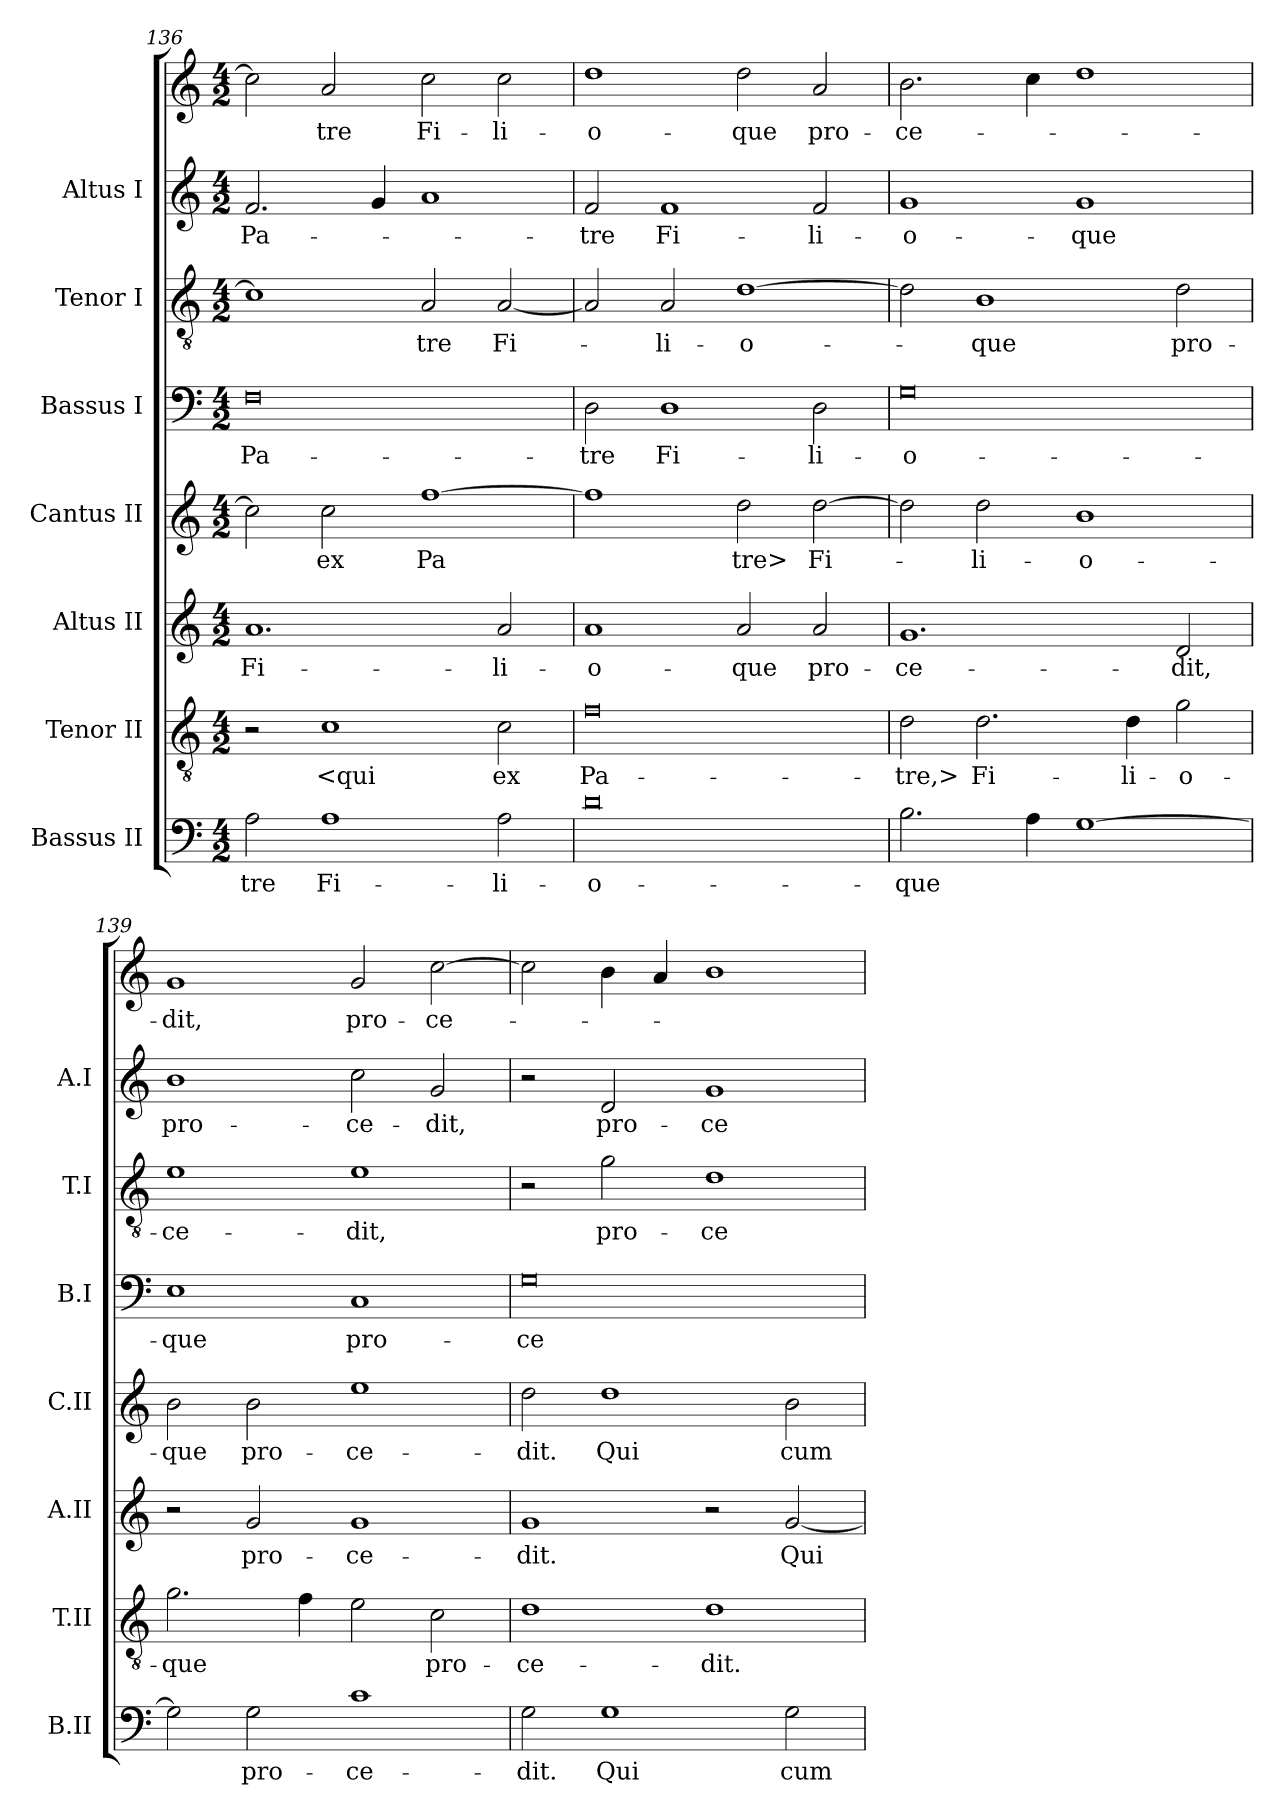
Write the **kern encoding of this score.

**kern	**text	**kern	**text	**kern	**text	**kern	**text	**kern	**text	**kern	**text	**kern	**text	**kern	**text
*part8	*part8	*part7	*part7	*part6	*part6	*part5	*part5	*part4	*part4	*part3	*part3	*part2	*part2	*part1	*part1
*staff8	*staff8	*staff7	*staff7	*staff6	*staff6	*staff5	*staff5	*staff4	*staff4	*staff3	*staff3	*staff2	*staff2	*staff1	*staff1
*I"Bassus II	*	*I"Tenor II	*	*I"Altus II	*	*I"Cantus II	*	*I"Bassus I	*	*I"Tenor I	*	*I"Altus I	*	*	*
*I'B.II	*	*I'T.II	*	*I'A.II	*	*I'C.II	*	*I'B.I	*	*I'T.I	*	*I'A.I	*	*	*
*clefF4	*	*clefGv2	*	*clefG2	*	*clefG2	*	*clefF4	*	*clefGv2	*	*clefG2	*	*clefG2	*
*	*	*ITrd7c12	*	*	*	*	*	*	*	*ITrd7c12	*	*	*	*	*
*k[]	*	*k[]	*	*k[]	*	*k[]	*	*k[]	*	*k[]	*	*k[]	*	*k[]	*
*C:	*	*C:	*	*C:	*	*C:	*	*C:	*	*C:	*	*C:	*	*C:	*
*M4/2	*	*M4/2	*	*M4/2	*	*M4/2	*	*M4/2	*	*M4/2	*	*M4/2	*	*M4/2	*
=136	=136	=136	=136	=136	=136	=136	=136	=136	=136	=136	=136	=136	=136	=136	=136
2A\	-tre	2r	.	1.a/	Fi-	2cc\]	.	0F\	Pa-	1C\]	.	2.f/	Pa-	2cc\]	.
1A\	Fi-	1C\	<qui	.	.	2cc\	ex	.	.	.	.	.	.	2a/	-tre
.	.	.	.	.	.	.	.	.	.	.	.	4g/	.	.	.
.	.	.	.	.	.	[1ff\	Pa	.	.	2AA/	-tre	1a/	.	2cc\	Fi-
2A\	-li-	2C\	ex	2a/	-li-	.	.	.	.	[2AA/	Fi-	.	.	2cc\	-li-
=137	=137	=137	=137	=137	=137	=137	=137	=137	=137	=137	=137	=137	=137	=137	=137
0d\	-o-	0F\	Pa-	1a/	-o-	1ff\]	.	2D\	-tre	2AA/]	.	2f/	-tre	1dd\	-o-
.	.	.	.	.	.	.	.	1D\	Fi-	2AA/	-li-	1f/	Fi-	.	.
.	.	.	.	2a/	-que	2dd\	tre>	.	.	[1D\	-o-	.	.	2dd\	-que
.	.	.	.	2a/	pro-	[2dd\	Fi-	2D\	-li-	.	.	2f/	-li-	2a/	pro-
=138	=138	=138	=138	=138	=138	=138	=138	=138	=138	=138	=138	=138	=138	=138	=138
2.B\	-que	2D\	-tre,>	1.g/	-ce-	2dd\]	.	0G\	-o-	2D\]	.	1g/	-o-	2.b\	-ce-
.	.	2.D\	Fi-	.	.	2dd\	-li-	.	.	1BB\	-que	.	.	.	.
4A\	.	.	.	.	.	.	.	.	.	.	.	.	.	4cc\	.
[1G\	.	.	.	.	.	1b\	-o-	.	.	.	.	1g/	-que	1dd\	.
.	.	4D\	-li-	.	.	.	.	.	.	.	.	.	.	.	.
.	.	2G\	-o-	2d/	-dit,	.	.	.	.	2D\	pro-	.	.	.	.
=139	=139	=139	=139	=139	=139	=139	=139	=139	=139	=139	=139	=139	=139	=139	=139
2G\]	.	2.G\	-que	2r	.	2b\	-que	1E\	-que	1E\	-ce-	1b\	pro-	1g/	-dit,
2G\	pro-	.	.	2g/	pro-	2b\	pro-	.	.	.	.	.	.	.	.
.	.	4F\	.	.	.	.	.	.	.	.	.	.	.	.	.
1c\	-ce-	2E\	.	1g/	-ce-	1ee\	-ce-	1C/	pro-	1E\	-dit,	2cc\	-ce-	2g/	pro-
.	.	2C\	pro-	.	.	.	.	.	.	.	.	2g/	-dit,	[2cc\	-ce-
=140	=140	=140	=140	=140	=140	=140	=140	=140	=140	=140	=140	=140	=140	=140	=140
2G\	-dit.	1D\	-ce-	1g/	-dit.	2dd\	-dit.	0G\	-ce-	2r	.	2r	.	2cc\]	.
1G\	Qui	.	.	.	.	1dd\	Qui	.	.	2G\	pro-	2d/	pro-	4b\	.
.	.	.	.	.	.	.	.	.	.	.	.	.	.	4a/	.
.	.	1D\	-dit.	2r	.	.	.	.	.	1D\	-ce-	1g/	-ce-	1b\	.
2G\	cum	.	.	[2g/	Qui	2b\	cum	.	.	.	.	.	.	.	.
=	=	=	=	=	=	=	=	=	=	=	=	=	=	=	=
*-	*-	*-	*-	*-	*-	*-	*-	*-	*-	*-	*-	*-	*-	*-	*-
